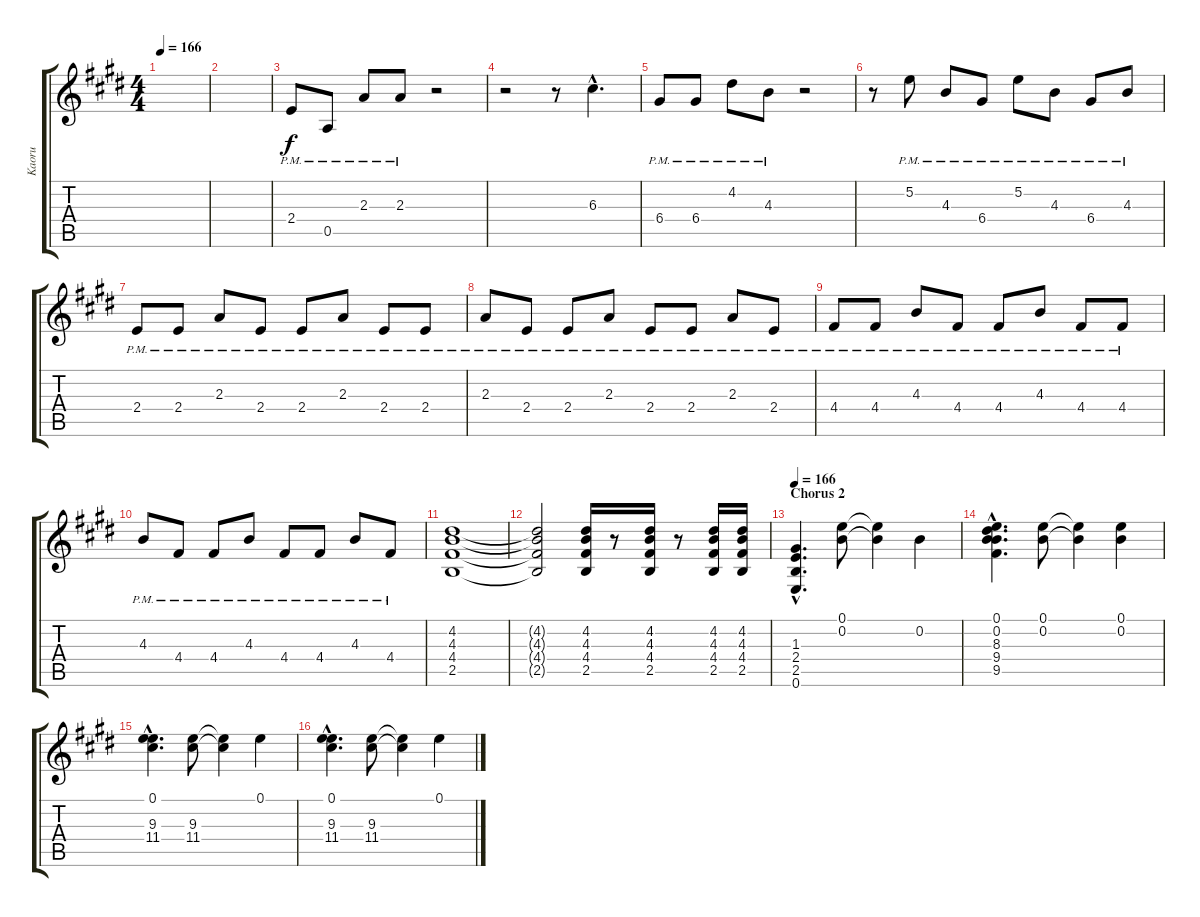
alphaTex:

\track ("Kaoru" "Kaoru") {instrument distortionguitar}
\staff {score tabs}
\tuning (E4 B3 G3 D3 A2 E2) {hide}
\ts (4 4)
\tempo 166
\clef g2
\ks e
|
|
2.4{pm}.8{volume 15 balance 16 instrument distortionguitar} 0.5{pm}.8 2.3{pm}.8 2.3{pm}.8 r.2 |
r.2 r.8 6.3{hac}.4{d} |
6.4{pm}.8 6.4{pm}.8 4.2{pm}.8 4.3{pm}.8 r.2 |
r.8 5.2{pm}.8 4.3{pm}.8 6.4{pm}.8 5.2{pm}.8 4.3{pm}.8 6.4{pm}.8 4.3{pm}.8 |
2.4{pm}.8 2.4{pm}.8 2.3{pm}.8 2.4{pm}.8 2.4{pm}.8 2.3{pm}.8 2.4{pm}.8 2.4{pm}.8 |
2.3{pm}.8 2.4{pm}.8 2.4{pm}.8 2.3{pm}.8 2.4{pm}.8 2.4{pm}.8 2.3{pm}.8 2.4{pm}.8 |
4.4{pm}.8 4.4{pm}.8 4.3{pm}.8 4.4{pm}.8 4.4{pm}.8 4.3{pm}.8 4.4{pm}.8 4.4{pm}.8 |
4.3{pm}.8 4.4{pm}.8 4.4{pm}.8 4.3{pm}.8 4.4{pm}.8 4.4{pm}.8 4.3{pm}.8 4.4{pm}.8 |
(4.2 4.3 4.4 2.5).1{volume 10 instrument distortionguitar} |
(4.2{t} 4.3{t} 4.4{t} 2.5{t}).2 (4.2 4.3 4.4 2.5).16 r.8 (4.2 4.3 4.4 2.5).16 r.8 (4.2 4.3 4.4 2.5).16 (4.2 4.3 4.4 2.5).16 |
\section ("" "Chorus 2")
\tempo 166
(1.3{hac} 2.4{hac} 2.5{hac} 0.6{hac}).4{d} (0.1 0.2).8 (0.1{t} 0.2{t}).4 0.2.4 |
(0.1{hac} 0.2{hac} 8.3{hac} 9.4{hac} 9.5{hac}).4{d} (0.1 0.2).8 (0.1{t} 0.2{t}).4 (0.1 0.2).4 |
(0.1{hac} 9.3{hac} 11.4{hac}).4{d} (9.3 11.4).8 (9.3{t} 11.4{t}).4 0.1.4 |
(0.1{hac} 9.3{hac} 11.4{hac}).4{d} (9.3 11.4).8 (9.3{t} 11.4{t}).4 0.1.4
